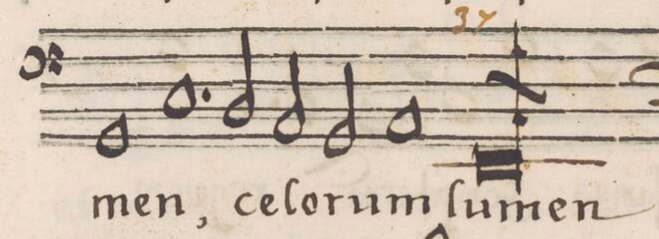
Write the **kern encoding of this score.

**kern	**text
*I"BASSVS	*
*clefF4	*
*k[]	*
*met(c)	*
*M2/1	*
1GG	-men,
=83	=83
1.C	.
2BB/	ce-
=84	=84
2AA/	-lo-
2GG/	-rum
1AA	lu-
=85	=85
0EEl	-men
==	==
*-	*-
